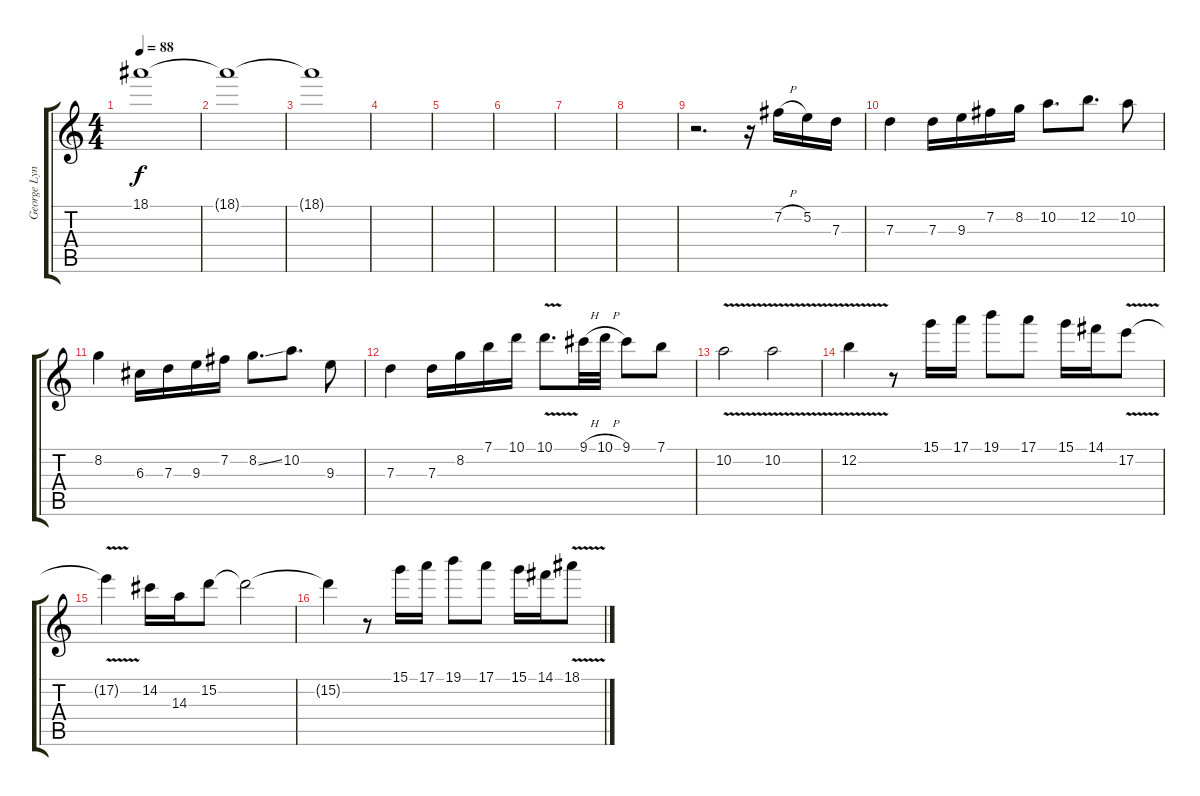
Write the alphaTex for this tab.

\track ("George Lynch" "George Lyn") {instrument distortionguitar}
\staff {score tabs}
\tuning (E4 B3 G3 D3 A2 E2) {hide}
\ts (4 4)
\tempo 88
\clef g2
\ks c
18.1{t}.1{dy f} |
18.1{t}.1 |
18.1{t}.1 |
|
|
|
|
|
r.2{d} r.16 7.2{h}.16 5.2.16 7.3.16 |
7.3.4 7.3.16 9.3.16 7.2.16 8.2.16 10.2.8{d} 12.2.8{d} 10.2.8 |
8.2.4 6.3.16 7.3.16 9.3.16 7.2.16 8.2{ss}.8{d} 10.2.8{d} 9.3.8 |
7.3.4 7.3.16 8.2.16 7.1.16 10.1.16 10.1{v}.8{d} 9.1{h}.32 10.1{h}.32 9.1.8 7.1.8 |
10.2{v}.2 10.2{v}.2 |
12.2{v}.4 r.8 15.1.16 17.1.16 19.1.8 17.1.8 15.1.16 14.1.16 17.2{v}.8 |
17.2{t}.4 14.2.16 14.3.16 15.2.8 15.2{t}.2 |
15.2{t}.4 r.8 15.1.16 17.1.16 19.1.8 17.1.8 15.1.16 14.1.16 18.1{v}.8
